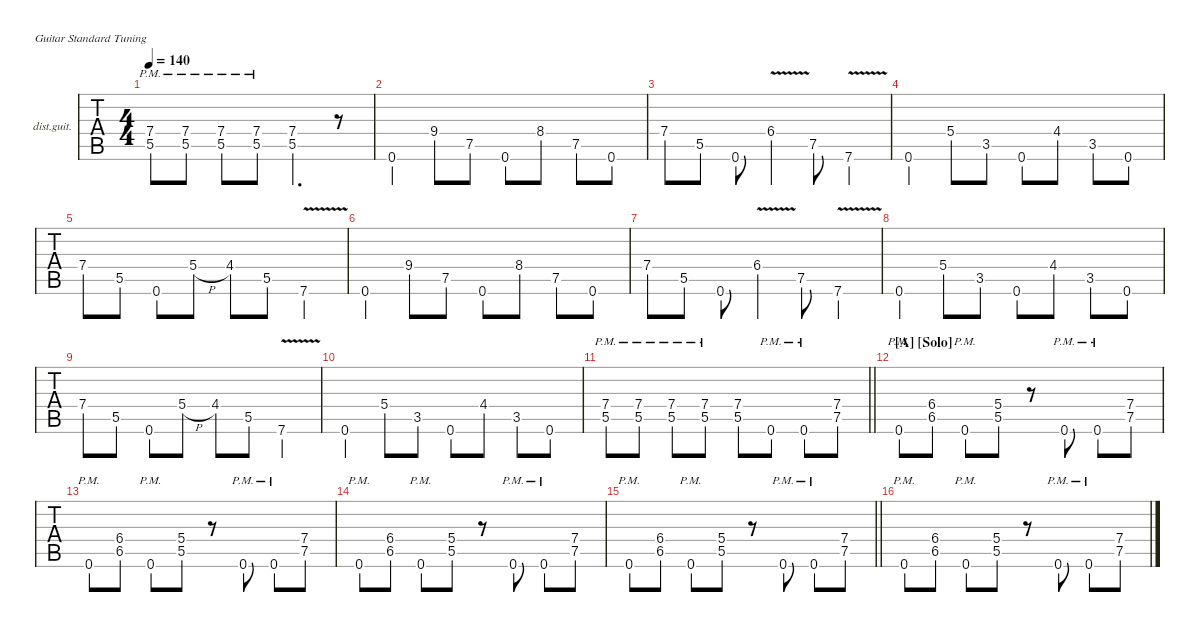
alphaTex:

\defaultSystemsLayout 4
\hideDynamics
\bracketExtendMode nobrackets
\firstSystemTrackNameOrientation horizontal
\track ("Guitar Rhythm" "dist.guit.") {instrument distortionguitar}
\staff {tabs}
\tuning (E4 B3 G3 D3 A2 E2)
\ts (4 4)
\tempo 140
\clef g2
\ks c
(7.4{pm} 5.5{pm}).8{dy f} (7.4{pm} 5.5{pm}).8 (7.4{pm} 5.5{pm}).8 (7.4{pm} 5.5{pm}).8 (7.4 5.5).4{d} r.8 |
0.6.4 9.4.8 7.5.8 0.6.8 8.4{acc #}.8 7.5.8 0.6.8 |
7.4.8 5.5.8 0.6.8 6.4{v acc #}.4 7.5.8 7.6{v}.4 |
0.6.4 5.4.8 3.5.8 0.6.8 4.4{acc #}.8 3.5.8 0.6.8 |
7.4.8 5.5.8 0.6.8 5.4{h}.8 4.4{acc #}.8 5.5.8 7.6{v}.4 |
0.6.4 9.4.8 7.5.8 0.6.8 8.4{acc #}.8 7.5.8 0.6.8 |
7.4.8 5.5.8 0.6.8 6.4{v acc #}.4 7.5.8 7.6{v}.4 |
0.6.4 5.4.8 3.5.8 0.6.8 4.4{acc #}.8 3.5.8 0.6.8 |
7.4.8 5.5.8 0.6.8 5.4{h}.8 4.4{acc #}.8 5.5.8 7.6{v}.4 |
0.6.4 5.4.8 3.5.8 0.6.8 4.4{acc #}.8 3.5.8 0.6.8 |
\barLineRight lightlight
(7.4{pm} 5.5{pm}).8 (7.4{pm} 5.5{pm}).8 (7.4{pm} 5.5{pm}).8 (7.4{pm} 5.5{pm}).8 (7.4 5.5).8 0.6{pm}.8 0.6{pm}.8 (7.4 7.5).8 |
\section ("A" "[Solo]")
0.6{pm}.8 (6.4{acc #} 6.5{acc #}).8 0.6{pm}.8 (5.4 5.5).8 r.8 0.6{pm}.8 0.6{pm}.8 (7.4 7.5).8 |
0.6{pm}.8 (6.4{acc #} 6.5{acc #}).8 0.6{pm}.8 (5.4 5.5).8 r.8 0.6{pm}.8 0.6{pm}.8 (7.4 7.5).8 |
0.6{pm}.8 (6.4{acc #} 6.5{acc #}).8 0.6{pm}.8 (5.4 5.5).8 r.8 0.6{pm}.8 0.6{pm}.8 (7.4 7.5).8 |
\barLineRight lightlight
0.6{pm}.8 (6.4{acc #} 6.5{acc #}).8 0.6{pm}.8 (5.4 5.5).8 r.8 0.6{pm}.8 0.6{pm}.8 (7.4 7.5).8 |
0.6{pm}.8 (6.4{acc #} 6.5{acc #}).8 0.6{pm}.8 (5.4 5.5).8 r.8 0.6{pm}.8 0.6{pm}.8 (7.4 7.5).8
